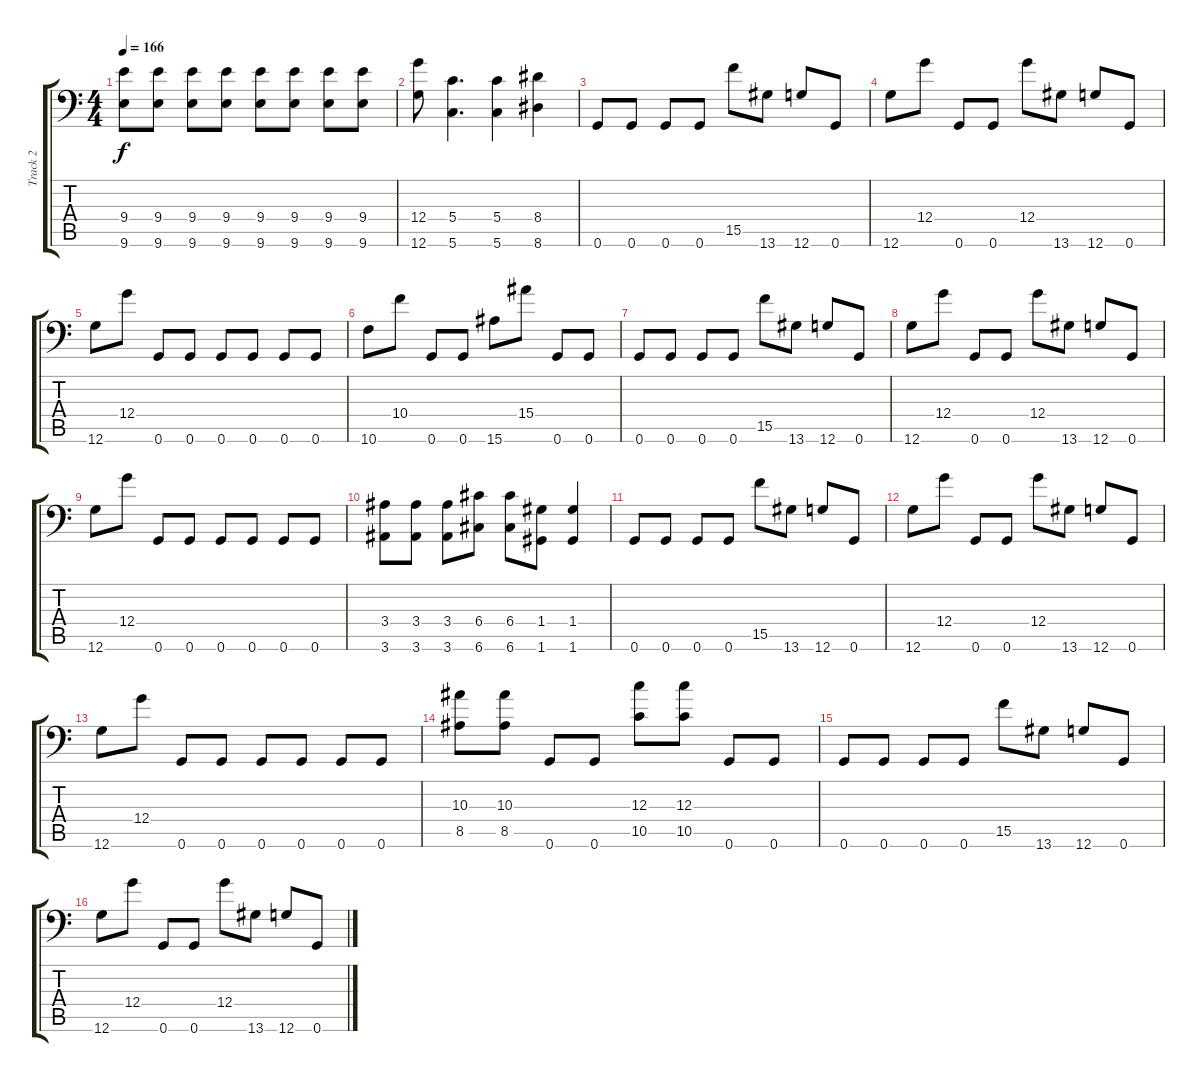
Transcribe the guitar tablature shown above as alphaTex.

\track ("Track 2" "Track 2") {instrument distortionguitar}
\staff {score tabs}
\tuning (A3 E3 C3 G2 D2 G1) {hide}
\ts (4 4)
\tempo 166
\clef f4
\ks c
(9.4 9.6).8{dy f} (9.4 9.6).8 (9.4 9.6).8 (9.4 9.6).8 (9.4 9.6).8 (9.4 9.6).8 (9.4 9.6).8 (9.4 9.6).8 |
(12.4 12.6).8 (5.4 5.6).4{d} (5.4 5.6).4 (8.4 8.6).4 |
0.6.8 0.6.8 0.6.8 0.6.8 15.5.8 13.6.8 12.6.8 0.6.8 |
12.6.8 12.4.8 0.6.8 0.6.8 12.4.8 13.6.8 12.6.8 0.6.8 |
12.6.8 12.4.8 0.6.8 0.6.8 0.6.8 0.6.8 0.6.8 0.6.8 |
10.6.8 10.4.8 0.6.8 0.6.8 15.6.8 15.4.8 0.6.8 0.6.8 |
0.6.8 0.6.8 0.6.8 0.6.8 15.5.8 13.6.8 12.6.8 0.6.8 |
12.6.8 12.4.8 0.6.8 0.6.8 12.4.8 13.6.8 12.6.8 0.6.8 |
12.6.8 12.4.8 0.6.8 0.6.8 0.6.8 0.6.8 0.6.8 0.6.8 |
(3.4 3.6).8 (3.4 3.6).8 (3.4 3.6).8 (6.4 6.6).8 (6.4 6.6).8 (1.4 1.6).8 (1.4 1.6).4 |
0.6.8 0.6.8 0.6.8 0.6.8 15.5.8 13.6.8 12.6.8 0.6.8 |
12.6.8 12.4.8 0.6.8 0.6.8 12.4.8 13.6.8 12.6.8 0.6.8 |
12.6.8 12.4.8 0.6.8 0.6.8 0.6.8 0.6.8 0.6.8 0.6.8 |
(10.3 8.5).8 (10.3 8.5).8 0.6.8 0.6.8 (12.3 10.5).8 (12.3 10.5).8 0.6.8 0.6.8 |
0.6.8 0.6.8 0.6.8 0.6.8 15.5.8 13.6.8 12.6.8 0.6.8 |
12.6.8 12.4.8 0.6.8 0.6.8 12.4.8 13.6.8 12.6.8 0.6.8
